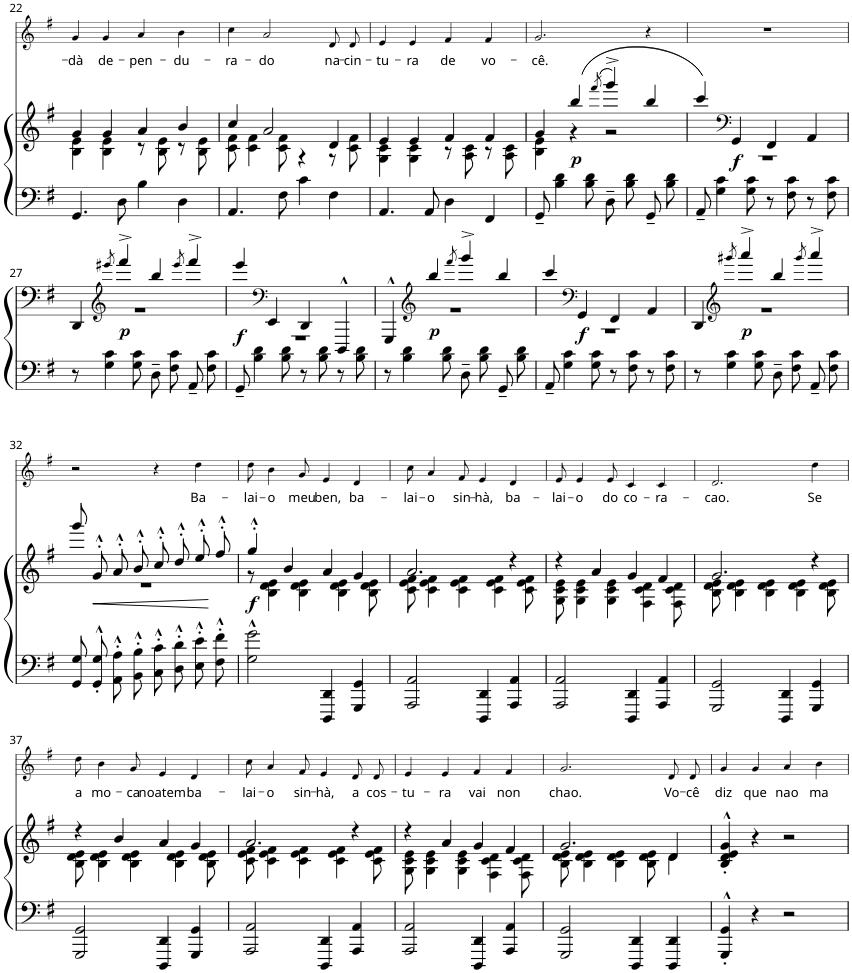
**kern	**kern	**dynam	**kern	**text
*part2	*part2	*part2	*part1	*part1
*staff3	*staff2	*staff2/3	*staff1	*staff1
*I"Piano	*	*	*I"Voice	*
*I'Pno	*	*	*	*
!!LO:PB:g=z
*clefF4	*clefG2	*	*clefG2	*
*k[f#]	*k[f#]	*	*k[f#]	*
*G:	*G:	*	*G:	*
*M2/2	*M2/2	*	*M2/2	*
=22	=22	=22	=22	=22
*	*^	*	*	*
!	!	!	!	!	!LO:LY:b
4.GG/	4g/	4B\ 4e\	.	4g/	-dà
!	!	!	!	!	!LO:LY:b
.	4g/	4B\ 4e\	.	4g/	de-
8D\	.	.	.	.	.
!	!	!	!	!	!LO:LY:b
4B\	4a/	8r	.	4a/	-pen-
.	.	8B\ 8e\	.	.	.
!	!	!	!	!	!LO:LY:b
4D\	4b/	8r	.	4b\	-du-
.	.	8B\ 8e\	.	.	.
=23	=23	=23	=23	=23	=23
!	!	!	!	!	!LO:LY:b
4.AA/	4cc/	8c\ 8f#\	.	4cc\	-ra-
.	.	4c\ 4f#\	.	.	.
!	!	!	!	!	!LO:LY:b
.	2a/	.	.	2a/	-do
8F#\	.	8c\ 8f#\	.	.	.
4c\	.	4r	.	.	.
!	!	!	!	!	!LO:LY:b
4F#\	4d/	8r	.	8d/L	na-
!	!	!	!	!	!LO:LY:b
.	.	8c\ 8f#\	.	8d/J	-cin-
=24	=24	=24	=24	=24	=24
!	!	!	!	!	!LO:LY:b
4.AA/	4e/	4G\ 4c\	.	4e/	-tu-
!	!	!	!	!	!LO:LY:b
.	4e/	4G\ 4c\	.	4e/	-ra
8AA/	.	.	.	.	.
!	!	!	!	!	!LO:LY:b
4D\	4f#/	8r	.	4f#/	de
.	.	8A\ 8c\	.	.	.
!	!	!	!	!	!LO:LY:b
4FF#/	4f#/	8r	.	4f#/	vo-
.	.	8A\ 8c\	.	.	.
=25	=25	=25	=25	=25	=25
!	!	!	!	!	!LO:LY:b
8GG~/	4g/	4B\ 4e\	.	2.g/	-cê.
4B\ 4d\	.	.	.	.	.
!	!	!	!LO:DY:b	!	!
.	(4bb/	4r	p	.	.
8B\ 8d\	.	.	.	.	.
.	(8qfff#/	.	.	.	.
8D~\L	4ggg^/)	2r	.	.	.
8B\ 8d\	.	.	.	.	.
8GG~\	4bb/	.	.	4r	.
8B\ 8d\J	.	.	.	.	.
=26	=26	=26	=26	=26	=26
8AA~/	4ccc/)	1r	.	1r	.
4G\ 4c\	.	.	.	.	.
*	*clefF4	*	*	*	*
!	!	!	!LO:DY:b	!	!
.	4GG/	.	f	.	.
8G\ 8c\	.	.	.	.	.
8r	4FF#/	.	.	.	.
8F#\ 8c\	.	.	.	.	.
8r	4AA/	.	.	.	.
8F#\ 8c\	.	.	.	.	.
!!LO:LB:g=z
=27	=27	=27	=27	=27	=27
8r	4DD/	1r	.	1r	.
*	*clefG2	*	*	*	*
4G\ 4c\	.	.	.	.	.
.	8qeee#X/	.	.	.	.
!	!	!	!LO:DY:b	!	!
.	4fff#^/	.	p	.	.
8G\ 8c\	.	.	.	.	.
8D~\L	4bb/	.	.	.	.
8F#\ 8c\	.	.	.	.	.
.	8qeee#/	.	.	.	.
8AA~\	4fff#^/	.	.	.	.
8F#\ 8c\J	.	.	.	.	.
=28	=28	=28	=28	=28	=28
!	!	!	!LO:DY:b	!	!
8GG~/	4eee/	1r	f	1r	.
4B\ 4d\	.	.	.	.	.
*	*clefF4	*	*	*	*
.	4EE/	.	.	.	.
8B\ 8d\	.	.	.	.	.
8r	4DD/	.	.	.	.
8B\ 8d\	.	.	.	.	.
8r	4DDD^^/	.	.	.	.
8B\ 8d\	.	.	.	.	.
=29	=29	=29	=29	=29	=29
8r	4GGG^^/	1r	.	1r	.
4B\ 4d\	.	.	.	.	.
*	*clefG2	*	*	*	*
!	!	!	!LO:DY:b	!	!
.	4bb/	.	p	.	.
8B\ 8d\	.	.	.	.	.
.	8qfff#/	.	.	.	.
8D~\L	4ggg^/	.	.	.	.
8B\ 8d\	.	.	.	.	.
8GG~\	4bb/	.	.	.	.
8B\ 8d\J	.	.	.	.	.
=30	=30	=30	=30	=30	=30
8AA~/	4ccc/	1r	.	1r	.
4G\ 4c\	.	.	.	.	.
*	*clefF4	*	*	*	*
!	!	!	!LO:DY:b	!	!
.	4GG/	.	f	.	.
8G\ 8c\	.	.	.	.	.
8r	4FF#/	.	.	.	.
8F#\ 8c\	.	.	.	.	.
8r	4AA/	.	.	.	.
8F#\ 8c\	.	.	.	.	.
=31	=31	=31	=31	=31	=31
8r	4DD/	1r	.	1r	.
*	*clefG2	*	*	*	*
4G\ 4c\	.	.	.	.	.
.	8qggg#X/	.	.	.	.
!	!	!	!LO:DY:b	!	!
.	4aaa^/	.	p	.	.
8G\ 8c\	.	.	.	.	.
8D~\L	4bb/	.	.	.	.
8F#\ 8c\	.	.	.	.	.
.	8qggg#/	.	.	.	.
8AA~\	4aaa^/	.	.	.	.
8F#\ 8c\J	.	.	.	.	.
!!LO:LB:g=z
=32	=32	=32	=32	=32	=32
8GG\ 8G\L	8ggg/L	1r	.	2r	.
!	!	!	!LO:HP:b	!	!
8GG'^^\ 8G'^^\	8g'^^/	.	<	.	.
8AA'^^\ 8A'^^\	8a'^^/	.	.	.	.
8BB'^^\ 8B'^^\J	8b'^^/J	.	.	.	.
8C'^^\ 8c'^^\L	8cc'^^/L	.	.	4r	.
8D'^^\ 8d'^^\	8dd'^^/	.	.	.	.
!	!	!	!	!	!LO:LY:b
8E'^^\ 8e'^^\	8ee'^^/	.	.	4dd\	-Ba-
8F#'^^\ 8f#'^^\J	8ff#'^^/J	.	[	.	.
=33	=33	=33	=33	=33	=33
!	!	!	!LO:DY:b	!	!LO:LY:b
2G\^^ 2g\^^	4gg'^^/	8r	f	8dd\	-lai-
!	!	!	!	!	!LO:LY:b
.	.	4B\ 4d\ 4e\	.	4b\	-o
.	4b/	.	.	.	.
!	!	!	!	!	!LO:LY:b
.	.	4B\ 4d\ 4e\	.	8g/	meu
!	!	!	!	!	!LO:LY:b
4DDD/ 4DD/	4a/	.	.	4e/	ben,
.	.	4B\ 4d\ 4e\	.	.	.
!	!	!	!	!	!LO:LY:b
4GGG/ 4GG/	4g/	.	.	4d/	ba-
.	.	8B\ 8d\ 8e\	.	.	.
=34	=34	=34	=34	=34	=34
!	!	!	!	!	!LO:LY:b
2AAA/ 2AA/	2.a/	8c\ 8e\ 8f#\	.	8cc\	-lai-
!	!	!	!	!	!LO:LY:b
.	.	4c\ 4e\ 4f#\	.	4a/	-o
!	!	!	!	!	!LO:LY:b
.	.	4c\ 4e\ 4f#\	.	8f#/	sin-
!	!	!	!	!	!LO:LY:b
4DDD/ 4DD/	.	.	.	4e/	-hà,
.	.	4c\ 4e\ 4f#\	.	.	.
!	!	!	!	!	!LO:LY:b
4AAA/ 4AA/	4r	.	.	4d/	ba-
.	.	8c\ 8e\ 8f#\	.	.	.
=35	=35	=35	=35	=35	=35
!	!	!	!	!	!LO:LY:b
2AAA/ 2AA/	4r	8G\ 8c\ 8e\	.	8e/	-lai-
!	!	!	!	!	!LO:LY:b
.	.	4G\ 4c\ 4e\	.	4e/	-o
.	4a/	.	.	.	.
!	!	!	!	!	!LO:LY:b
.	.	4G\ 4c\ 4e\	.	8e/	do
!	!	!	!	!	!LO:LY:b
4DDD/ 4DD/	4g/	.	.	4c/	co-
.	.	4F#\ 4c\ 4d\	.	.	.
!	!	!	!	!	!LO:LY:b
4AAA/ 4AA/	4f#/	.	.	4c/	-ra-
.	.	8F#\ 8c\ 8d\	.	.	.
=36	=36	=36	=36	=36	=36
!	!	!	!	!	!LO:LY:b
2GGG/ 2GG/	2.g/	8B\ 8d\ 8e\	.	2.d/	-cao.
.	.	4B\ 4d\ 4e\	.	.	.
.	.	4B\ 4d\ 4e\	.	.	.
4DDD/ 4DD/	.	.	.	.	.
.	.	4B\ 4d\ 4e\	.	.	.
!	!	!	!	!	!LO:LY:b
4GGG/ 4GG/	4r	.	.	4dd\	Se
.	.	8B\ 8d\ 8e\	.	.	.
!!LO:LB:g=z
=37	=37	=37	=37	=37	=37
!	!	!	!	!	!LO:LY:b
2GGG/ 2GG/	4r	8B\ 8d\ 8e\	.	8dd\	a
!	!	!	!	!	!LO:LY:b
.	.	4B\ 4d\ 4e\	.	4b\	mo-
.	4b/	.	.	.	.
!	!	!	!	!	!LO:LY:b
.	.	4B\ 4d\ 4e\	.	8g/	-ca
!	!	!	!	!	!LO:LY:b
4DDD/ 4DD/	4a/	.	.	4e/	noatem
.	.	4B\ 4d\ 4e\	.	.	.
!	!	!	!	!	!LO:LY:b
4GGG/ 4GG/	4g/	.	.	4d/	ba-
.	.	8B\ 8d\ 8e\	.	.	.
=38	=38	=38	=38	=38	=38
!	!	!	!	!	!LO:LY:b
2AAA/ 2AA/	2.a/	8c\ 8e\ 8f#\	.	8cc\	-lai-
!	!	!	!	!	!LO:LY:b
.	.	4c\ 4e\ 4f#\	.	4a/	-o
!	!	!	!	!	!LO:LY:b
.	.	4c\ 4e\ 4f#\	.	8f#/	sin-
!	!	!	!	!	!LO:LY:b
4DDD/ 4DD/	.	.	.	4e/	-hà,
.	.	4c\ 4e\ 4f#\	.	.	.
!	!	!	!	!	!LO:LY:b
4AAA/ 4AA/	4r	.	.	8d/L	a
!	!	!	!	!	!LO:LY:b
.	.	8c\ 8e\ 8f#\	.	8d/J	cos-
=39	=39	=39	=39	=39	=39
!	!	!	!	!	!LO:LY:b
2AAA/ 2AA/	4r	8G\ 8c\ 8e\	.	4e/	-tu-
.	.	4G\ 4c\ 4e\	.	.	.
!	!	!	!	!	!LO:LY:b
.	4a/	.	.	4e/	-ra
.	.	4G\ 4c\ 4e\	.	.	.
!	!	!	!	!	!LO:LY:b
4DDD/ 4DD/	4g/	.	.	4f#/	vai
.	.	4F#\ 4c\ 4d\	.	.	.
!	!	!	!	!	!LO:LY:b
4AAA/ 4AA/	4f#/	.	.	4f#/	non
.	.	8F#\ 8c\ 8d\	.	.	.
=40	=40	=40	=40	=40	=40
!	!	!	!	!	!LO:LY:b
2GGG/ 2GG/	2.g/	8B\ 8d\ 8e\	.	2.g/	chao.
.	.	4B\ 4d\ 4e\	.	.	.
.	.	4B\ 4d\ 4e\	.	.	.
4DDD/ 4DD/	.	.	.	.	.
.	.	8B\ 8d\ 8e\	.	.	.
!	!	!	!	!	!LO:LY:b
4DDD/ 4DD/	4d/	4d\	.	8d/L	Vo-
!	!	!	!	!	!LO:LY:b
.	.	.	.	8d/J	-cê
*	*v	*v	*	*	*
=41	=41	=41	=41	=41
!	!	!	!	!LO:LY:b
4GGG/'^^ 4GG/'^^	4B/'^^ 4d/'^^ 4e/'^^ 4g/'^^	.	4g/	diz
!	!	!	!	!LO:LY:b
4r	4r	.	4g/	que
!	!	!	!	!LO:LY:b
2r	2r	.	4a/	nao
!	!	!	!	!LO:LY:b
.	.	.	4b\	ma
=	=	=	=	=
*-	*-	*-	*-	*-
